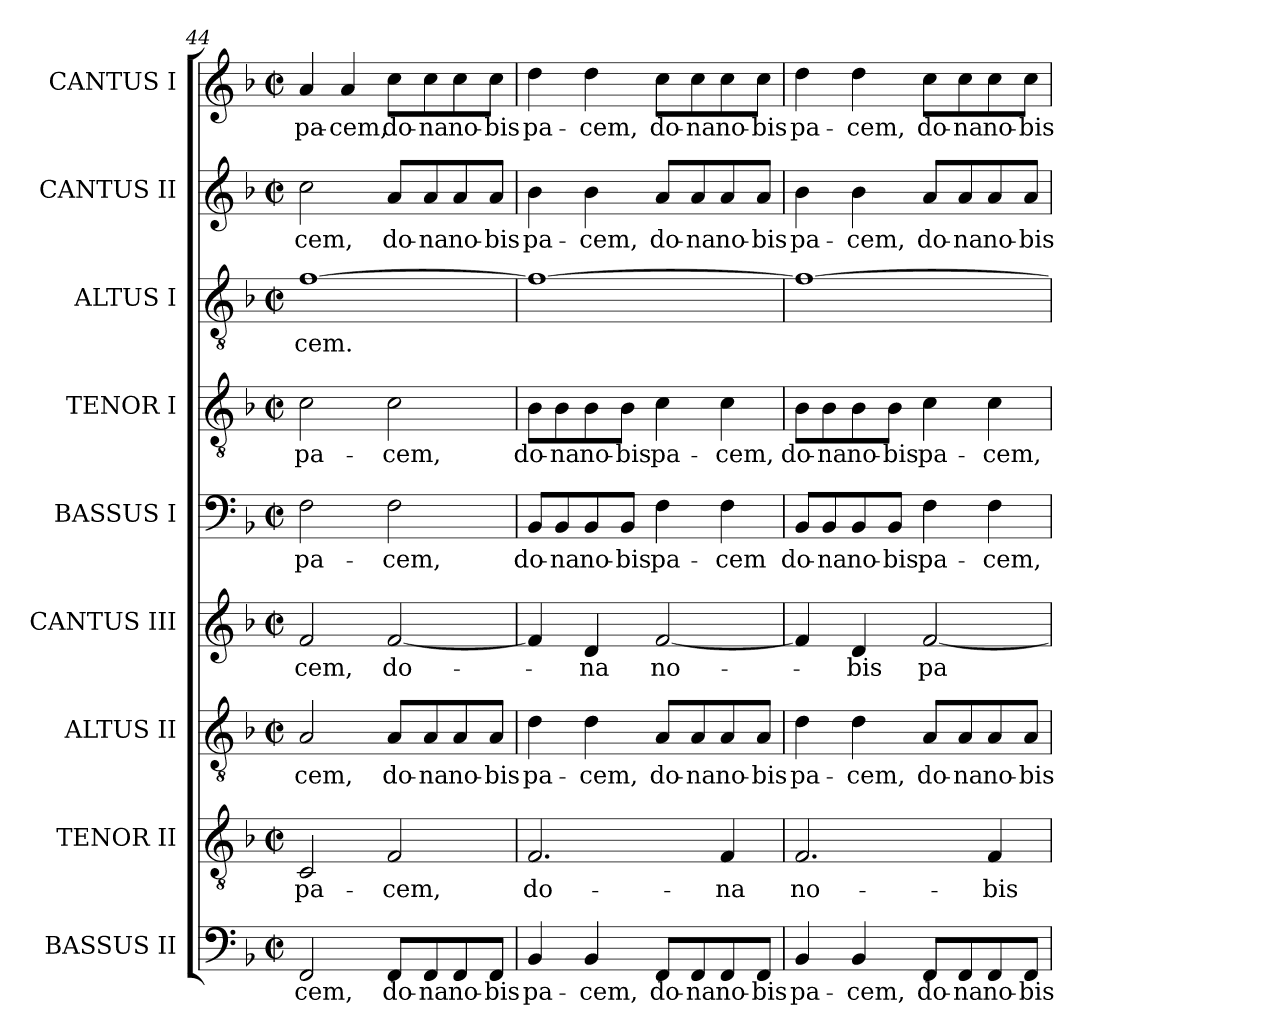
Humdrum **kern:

**kern	**text	**kern	**text	**kern	**text	**kern	**text	**kern	**text	**kern	**text	**kern	**text	**kern	**text	**kern	**text
*part9	*part9	*part8	*part8	*part7	*part7	*part6	*part6	*part5	*part5	*part4	*part4	*part3	*part3	*part2	*part2	*part1	*part1
*staff9	*staff9	*staff8	*staff8	*staff7	*staff7	*staff6	*staff6	*staff5	*staff5	*staff4	*staff4	*staff3	*staff3	*staff2	*staff2	*staff1	*staff1
*I"BASSUS II	*	*I"TENOR II	*	*I"ALTUS II	*	*I"CANTUS III	*	*I"BASSUS I	*	*I"TENOR I	*	*I"ALTUS I	*	*I"CANTUS II	*	*I"CANTUS I	*
*I'B. II	*	*I'T. II	*	*I'A. II	*	*I'C. III	*	*I'B. I	*	*I'T. I	*	*I'A. I	*	*I'C. II	*	*I'C. I	*
*clefF4	*	*clefGv2	*	*clefGv2	*	*clefG2	*	*clefF4	*	*clefGv2	*	*clefGv2	*	*clefG2	*	*clefG2	*
*	*	*ITrd7c12	*	*ITrd7c12	*	*	*	*	*	*ITrd7c12	*	*ITrd7c12	*	*	*	*	*
*k[b-]	*	*k[b-]	*	*k[b-]	*	*k[b-]	*	*k[b-]	*	*k[b-]	*	*k[b-]	*	*k[b-]	*	*k[b-]	*
*F:	*	*F:	*	*F:	*	*F:	*	*F:	*	*F:	*	*F:	*	*F:	*	*F:	*
*M2/2	*	*M2/2	*	*M2/2	*	*M2/2	*	*M2/2	*	*M2/2	*	*M2/2	*	*M2/2	*	*M2/2	*
*met(c|)	*	*met(c|)	*	*met(c|)	*	*met(c|)	*	*met(c|)	*	*met(c|)	*	*met(c|)	*	*met(c|)	*	*met(c|)	*
=44	=44	=44	=44	=44	=44	=44	=44	=44	=44	=44	=44	=44	=44	=44	=44	=44	=44
!	!LO:LY:b:color=#000000	!	!	!	!	!	!	!	!	!	!	!	!	!	!	!	!
!	!	!	!LO:LY:b:color=#000000	!	!	!	!	!	!	!	!	!	!	!	!	!	!
!	!	!	!	!	!LO:LY:b:color=#000000	!	!	!	!	!	!	!	!	!	!	!	!
!	!	!	!	!	!	!	!LO:LY:b:color=#000000	!	!	!	!	!	!	!	!	!	!
!	!	!	!	!	!	!	!	!	!LO:LY:b:color=#000000	!	!	!	!	!	!	!	!
!	!	!	!	!	!	!	!	!	!	!	!LO:LY:b:color=#000000	!	!	!	!	!	!
!	!	!	!	!	!	!	!	!	!	!	!	!	!LO:LY:b:color=#000000	!	!	!	!
!	!	!	!	!	!	!	!	!	!	!	!	!	!	!	!LO:LY:b:color=#000000	!	!
!	!	!	!	!	!	!	!	!	!	!	!	!	!	!	!	!	!LO:LY:b:color=#000000
2FFi/	-cem,	2CCi/	pa-	2AAi/	-cem,	2fi/	-cem,	2Fi\	pa-	2Ci\	pa-	[>1Fi	-cem.	2cci\	-cem,	4ai/	pa-
!	!	!	!	!	!	!	!	!	!	!	!	!	!	!	!	!	!LO:LY:b:color=#000000
.	.	.	.	.	.	.	.	.	.	.	.	.	.	.	.	4ai/	-cem,
!	!LO:LY:b:color=#000000	!	!	!	!	!	!	!	!	!	!	!	!	!	!	!	!
!	!	!	!LO:LY:b:color=#000000	!	!	!	!	!	!	!	!	!	!	!	!	!	!
!	!	!	!	!	!LO:LY:b:color=#000000	!	!	!	!	!	!	!	!	!	!	!	!
!	!	!	!	!	!	!	!LO:LY:b:color=#000000	!	!	!	!	!	!	!	!	!	!
!	!	!	!	!	!	!	!	!	!LO:LY:b:color=#000000	!	!	!	!	!	!	!	!
!	!	!	!	!	!	!	!	!	!	!	!LO:LY:b:color=#000000	!	!	!	!	!	!
!	!	!	!	!	!	!	!	!	!	!	!	!	!	!	!LO:LY:b:color=#000000	!	!
!	!	!	!	!	!	!	!	!	!	!	!	!	!	!	!	!	!LO:LY:b:color=#000000
8FFi/L	do-	2FFi/	-cem,	8AAi/L	do-	[<2fi/	do-	2Fi\	-cem,	2Ci\	-cem,	.	.	8ai/L	do-	8cci\L	do-
!	!LO:LY:b:color=#000000	!	!	!	!	!	!	!	!	!	!	!	!	!	!	!	!
!	!	!	!	!	!LO:LY:b:color=#000000	!	!	!	!	!	!	!	!	!	!	!	!
!	!	!	!	!	!	!	!	!	!	!	!	!	!	!	!LO:LY:b:color=#000000	!	!
!	!	!	!	!	!	!	!	!	!	!	!	!	!	!	!	!	!LO:LY:b:color=#000000
8FFi/	-na	.	.	8AAi/	-na	.	.	.	.	.	.	.	.	8ai/	-na	8cci\	-na
!	!LO:LY:b:color=#000000	!	!	!	!	!	!	!	!	!	!	!	!	!	!	!	!
!	!	!	!	!	!LO:LY:b:color=#000000	!	!	!	!	!	!	!	!	!	!	!	!
!	!	!	!	!	!	!	!	!	!	!	!	!	!	!	!LO:LY:b:color=#000000	!	!
!	!	!	!	!	!	!	!	!	!	!	!	!	!	!	!	!	!LO:LY:b:color=#000000
8FFi/	no-	.	.	8AAi/	no-	.	.	.	.	.	.	.	.	8ai/	no-	8cci\	no-
!	!LO:LY:b:color=#000000	!	!	!	!	!	!	!	!	!	!	!	!	!	!	!	!
!	!	!	!	!	!LO:LY:b:color=#000000	!	!	!	!	!	!	!	!	!	!	!	!
!	!	!	!	!	!	!	!	!	!	!	!	!	!	!	!LO:LY:b:color=#000000	!	!
!	!	!	!	!	!	!	!	!	!	!	!	!	!	!	!	!	!LO:LY:b:color=#000000
8FFi/J	-bis	.	.	8AAi/J	-bis	.	.	.	.	.	.	.	.	8ai/J	-bis	8cci\J	-bis
!!LO:PB:g=z
=45	=45	=45	=45	=45	=45	=45	=45	=45	=45	=45	=45	=45	=45	=45	=45	=45	=45
!	!LO:LY:b:color=#000000	!	!	!	!	!	!	!	!	!	!	!	!	!	!	!	!
!	!	!	!LO:LY:b:color=#000000	!	!	!	!	!	!	!	!	!	!	!	!	!	!
!	!	!	!	!	!LO:LY:b:color=#000000	!	!	!	!	!	!	!	!	!	!	!	!
!	!	!	!	!	!	!	!	!	!LO:LY:b:color=#000000	!	!	!	!	!	!	!	!
!	!	!	!	!	!	!	!	!	!	!	!LO:LY:b:color=#000000	!	!	!	!	!	!
!	!	!	!	!	!	!	!	!	!	!	!	!	!	!	!LO:LY:b:color=#000000	!	!
!	!	!	!	!	!	!	!	!	!	!	!	!	!	!	!	!	!LO:LY:b:color=#000000
4BB-i/	pa-	2.FFi/	do-	4Di\	pa-	4fi/]	.	8BB-i/L	do-	8BB-i\L	do-	1Fi_>	.	4b-i\	pa-	4ddi\	pa-
!	!	!	!	!	!	!	!	!	!LO:LY:b:color=#000000	!	!	!	!	!	!	!	!
!	!	!	!	!	!	!	!	!	!	!	!LO:LY:b:color=#000000	!	!	!	!	!	!
.	.	.	.	.	.	.	.	8BB-i/	-na	8BB-i\	-na	.	.	.	.	.	.
!	!LO:LY:b:color=#000000	!	!	!	!	!	!	!	!	!	!	!	!	!	!	!	!
!	!	!	!	!	!LO:LY:b:color=#000000	!	!	!	!	!	!	!	!	!	!	!	!
!	!	!	!	!	!	!	!LO:LY:b:color=#000000	!	!	!	!	!	!	!	!	!	!
!	!	!	!	!	!	!	!	!	!LO:LY:b:color=#000000	!	!	!	!	!	!	!	!
!	!	!	!	!	!	!	!	!	!	!	!LO:LY:b:color=#000000	!	!	!	!	!	!
!	!	!	!	!	!	!	!	!	!	!	!	!	!	!	!LO:LY:b:color=#000000	!	!
!	!	!	!	!	!	!	!	!	!	!	!	!	!	!	!	!	!LO:LY:b:color=#000000
4BB-i/	-cem,	.	.	4Di\	-cem,	4di/	-na	8BB-i/	no-	8BB-i\	no-	.	.	4b-i\	-cem,	4ddi\	-cem,
!	!	!	!	!	!	!	!	!	!LO:LY:b:color=#000000	!	!	!	!	!	!	!	!
!	!	!	!	!	!	!	!	!	!	!	!LO:LY:b:color=#000000	!	!	!	!	!	!
.	.	.	.	.	.	.	.	8BB-i/J	-bis	8BB-i\J	-bis	.	.	.	.	.	.
!	!LO:LY:b:color=#000000	!	!	!	!	!	!	!	!	!	!	!	!	!	!	!	!
!	!	!	!	!	!LO:LY:b:color=#000000	!	!	!	!	!	!	!	!	!	!	!	!
!	!	!	!	!	!	!	!LO:LY:b:color=#000000	!	!	!	!	!	!	!	!	!	!
!	!	!	!	!	!	!	!	!	!LO:LY:b:color=#000000	!	!	!	!	!	!	!	!
!	!	!	!	!	!	!	!	!	!	!	!LO:LY:b:color=#000000	!	!	!	!	!	!
!	!	!	!	!	!	!	!	!	!	!	!	!	!	!	!LO:LY:b:color=#000000	!	!
!	!	!	!	!	!	!	!	!	!	!	!	!	!	!	!	!	!LO:LY:b:color=#000000
8FFi/L	do-	.	.	8AAi/L	do-	[<2fi/	no-	4Fi\	pa-	4Ci\	pa-	.	.	8ai/L	do-	8cci\L	do-
!	!LO:LY:b:color=#000000	!	!	!	!	!	!	!	!	!	!	!	!	!	!	!	!
!	!	!	!	!	!LO:LY:b:color=#000000	!	!	!	!	!	!	!	!	!	!	!	!
!	!	!	!	!	!	!	!	!	!	!	!	!	!	!	!LO:LY:b:color=#000000	!	!
!	!	!	!	!	!	!	!	!	!	!	!	!	!	!	!	!	!LO:LY:b:color=#000000
8FFi/	-na	.	.	8AAi/	-na	.	.	.	.	.	.	.	.	8ai/	-na	8cci\	-na
!	!LO:LY:b:color=#000000	!	!	!	!	!	!	!	!	!	!	!	!	!	!	!	!
!	!	!	!LO:LY:b:color=#000000	!	!	!	!	!	!	!	!	!	!	!	!	!	!
!	!	!	!	!	!LO:LY:b:color=#000000	!	!	!	!	!	!	!	!	!	!	!	!
!	!	!	!	!	!	!	!	!	!LO:LY:b:color=#000000	!	!	!	!	!	!	!	!
!	!	!	!	!	!	!	!	!	!	!	!LO:LY:b:color=#000000	!	!	!	!	!	!
!	!	!	!	!	!	!	!	!	!	!	!	!	!	!	!LO:LY:b:color=#000000	!	!
!	!	!	!	!	!	!	!	!	!	!	!	!	!	!	!	!	!LO:LY:b:color=#000000
8FFi/	no-	4FFi/	-na	8AAi/	no-	.	.	4Fi\	-cem	4Ci\	-cem,	.	.	8ai/	no-	8cci\	no-
!	!LO:LY:b:color=#000000	!	!	!	!	!	!	!	!	!	!	!	!	!	!	!	!
!	!	!	!	!	!LO:LY:b:color=#000000	!	!	!	!	!	!	!	!	!	!	!	!
!	!	!	!	!	!	!	!	!	!	!	!	!	!	!	!LO:LY:b:color=#000000	!	!
!	!	!	!	!	!	!	!	!	!	!	!	!	!	!	!	!	!LO:LY:b:color=#000000
8FFi/J	-bis	.	.	8AAi/J	-bis	.	.	.	.	.	.	.	.	8ai/J	-bis	8cci\J	-bis
=46	=46	=46	=46	=46	=46	=46	=46	=46	=46	=46	=46	=46	=46	=46	=46	=46	=46
!	!LO:LY:b:color=#000000	!	!	!	!	!	!	!	!	!	!	!	!	!	!	!	!
!	!	!	!LO:LY:b:color=#000000	!	!	!	!	!	!	!	!	!	!	!	!	!	!
!	!	!	!	!	!LO:LY:b:color=#000000	!	!	!	!	!	!	!	!	!	!	!	!
!	!	!	!	!	!	!	!	!	!LO:LY:b:color=#000000	!	!	!	!	!	!	!	!
!	!	!	!	!	!	!	!	!	!	!	!LO:LY:b:color=#000000	!	!	!	!	!	!
!	!	!	!	!	!	!	!	!	!	!	!	!	!	!	!LO:LY:b:color=#000000	!	!
!	!	!	!	!	!	!	!	!	!	!	!	!	!	!	!	!	!LO:LY:b:color=#000000
4BB-i/	pa-	2.FFi/	no-	4Di\	pa-	4fi/]	.	8BB-i/L	do-	8BB-i\L	do-	1Fi_>	.	4b-i\	pa-	4ddi\	pa-
!	!	!	!	!	!	!	!	!	!LO:LY:b:color=#000000	!	!	!	!	!	!	!	!
!	!	!	!	!	!	!	!	!	!	!	!LO:LY:b:color=#000000	!	!	!	!	!	!
.	.	.	.	.	.	.	.	8BB-i/	-na	8BB-i\	-na	.	.	.	.	.	.
!	!LO:LY:b:color=#000000	!	!	!	!	!	!	!	!	!	!	!	!	!	!	!	!
!	!	!	!	!	!LO:LY:b:color=#000000	!	!	!	!	!	!	!	!	!	!	!	!
!	!	!	!	!	!	!	!LO:LY:b:color=#000000	!	!	!	!	!	!	!	!	!	!
!	!	!	!	!	!	!	!	!	!LO:LY:b:color=#000000	!	!	!	!	!	!	!	!
!	!	!	!	!	!	!	!	!	!	!	!LO:LY:b:color=#000000	!	!	!	!	!	!
!	!	!	!	!	!	!	!	!	!	!	!	!	!	!	!LO:LY:b:color=#000000	!	!
!	!	!	!	!	!	!	!	!	!	!	!	!	!	!	!	!	!LO:LY:b:color=#000000
4BB-i/	-cem,	.	.	4Di\	-cem,	4di/	-bis	8BB-i/	no-	8BB-i\	no-	.	.	4b-i\	-cem,	4ddi\	-cem,
!	!	!	!	!	!	!	!	!	!LO:LY:b:color=#000000	!	!	!	!	!	!	!	!
!	!	!	!	!	!	!	!	!	!	!	!LO:LY:b:color=#000000	!	!	!	!	!	!
.	.	.	.	.	.	.	.	8BB-i/J	-bis	8BB-i\J	-bis	.	.	.	.	.	.
!	!LO:LY:b:color=#000000	!	!	!	!	!	!	!	!	!	!	!	!	!	!	!	!
!	!	!	!	!	!LO:LY:b:color=#000000	!	!	!	!	!	!	!	!	!	!	!	!
!	!	!	!	!	!	!	!LO:LY:b:color=#000000	!	!	!	!	!	!	!	!	!	!
!	!	!	!	!	!	!	!	!	!LO:LY:b:color=#000000	!	!	!	!	!	!	!	!
!	!	!	!	!	!	!	!	!	!	!	!LO:LY:b:color=#000000	!	!	!	!	!	!
!	!	!	!	!	!	!	!	!	!	!	!	!	!	!	!LO:LY:b:color=#000000	!	!
!	!	!	!	!	!	!	!	!	!	!	!	!	!	!	!	!	!LO:LY:b:color=#000000
8FFi/L	do-	.	.	8AAi/L	do-	[<2fi/	pa-	4Fi\	pa-	4Ci\	pa-	.	.	8ai/L	do-	8cci\L	do-
!	!LO:LY:b:color=#000000	!	!	!	!	!	!	!	!	!	!	!	!	!	!	!	!
!	!	!	!	!	!LO:LY:b:color=#000000	!	!	!	!	!	!	!	!	!	!	!	!
!	!	!	!	!	!	!	!	!	!	!	!	!	!	!	!LO:LY:b:color=#000000	!	!
!	!	!	!	!	!	!	!	!	!	!	!	!	!	!	!	!	!LO:LY:b:color=#000000
8FFi/	-na	.	.	8AAi/	-na	.	.	.	.	.	.	.	.	8ai/	-na	8cci\	-na
!	!LO:LY:b:color=#000000	!	!	!	!	!	!	!	!	!	!	!	!	!	!	!	!
!	!	!	!LO:LY:b:color=#000000	!	!	!	!	!	!	!	!	!	!	!	!	!	!
!	!	!	!	!	!LO:LY:b:color=#000000	!	!	!	!	!	!	!	!	!	!	!	!
!	!	!	!	!	!	!	!	!	!LO:LY:b:color=#000000	!	!	!	!	!	!	!	!
!	!	!	!	!	!	!	!	!	!	!	!LO:LY:b:color=#000000	!	!	!	!	!	!
!	!	!	!	!	!	!	!	!	!	!	!	!	!	!	!LO:LY:b:color=#000000	!	!
!	!	!	!	!	!	!	!	!	!	!	!	!	!	!	!	!	!LO:LY:b:color=#000000
8FFi/	no-	4FFi/	-bis	8AAi/	no-	.	.	4Fi\	-cem,	4Ci\	-cem,	.	.	8ai/	no-	8cci\	no-
!	!LO:LY:b:color=#000000	!	!	!	!	!	!	!	!	!	!	!	!	!	!	!	!
!	!	!	!	!	!LO:LY:b:color=#000000	!	!	!	!	!	!	!	!	!	!	!	!
!	!	!	!	!	!	!	!	!	!	!	!	!	!	!	!LO:LY:b:color=#000000	!	!
!	!	!	!	!	!	!	!	!	!	!	!	!	!	!	!	!	!LO:LY:b:color=#000000
8FFi/J	-bis	.	.	8AAi/J	-bis	.	.	.	.	.	.	.	.	8ai/J	-bis	8cci\J	-bis
=	=	=	=	=	=	=	=	=	=	=	=	=	=	=	=	=	=
*-	*-	*-	*-	*-	*-	*-	*-	*-	*-	*-	*-	*-	*-	*-	*-	*-	*-
